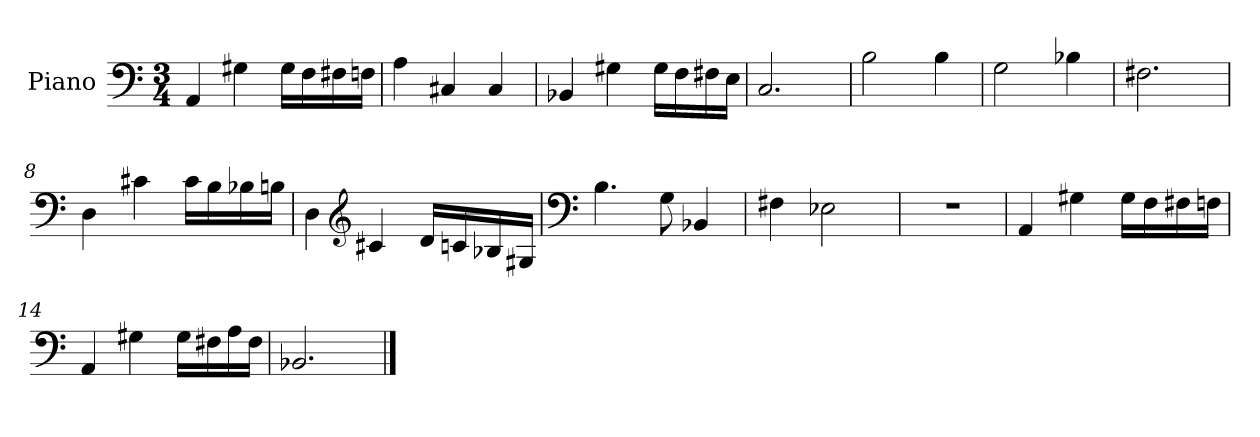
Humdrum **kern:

**kern
*part1
*staff1
*I"Piano
*I'Pno.
*clefF4
*k[]
*M3/4
*MM120
=1
4AA/
4G#X\
16G#\LL
16F\
16F#X\
16Fn\JJ
=2
4A\
4C#X/
4C#/
=3
4BB-X/
4G#X\
16G#\LL
16F\
16F#X\
16E\JJ
=4
2.C/
=5
2B\
4B\
=6
2G\
4B-X\
=7
2.F#X\
=8
4D\
4c#X\
16c#\LL
16B\
16B-X\
16Bn\JJ
!!LO:LB:g=z
=9
4D\
*clefG2
4c#X/
16d/LL
16cn/
16B-X/
16G#X/JJ
=10
*clefF4
4.B\
8G\
4BB-X/
=11
4F#X\
2E-X\
=12
2.r
=13
4AA/
4G#X\
16G#\LL
16F\
16F#X\
16Fn\JJ
=14
4AA/
4G#X\
16G#\LL
16F#X\
16A\
16F#\JJ
=15
2.BB-X/
==
*-
